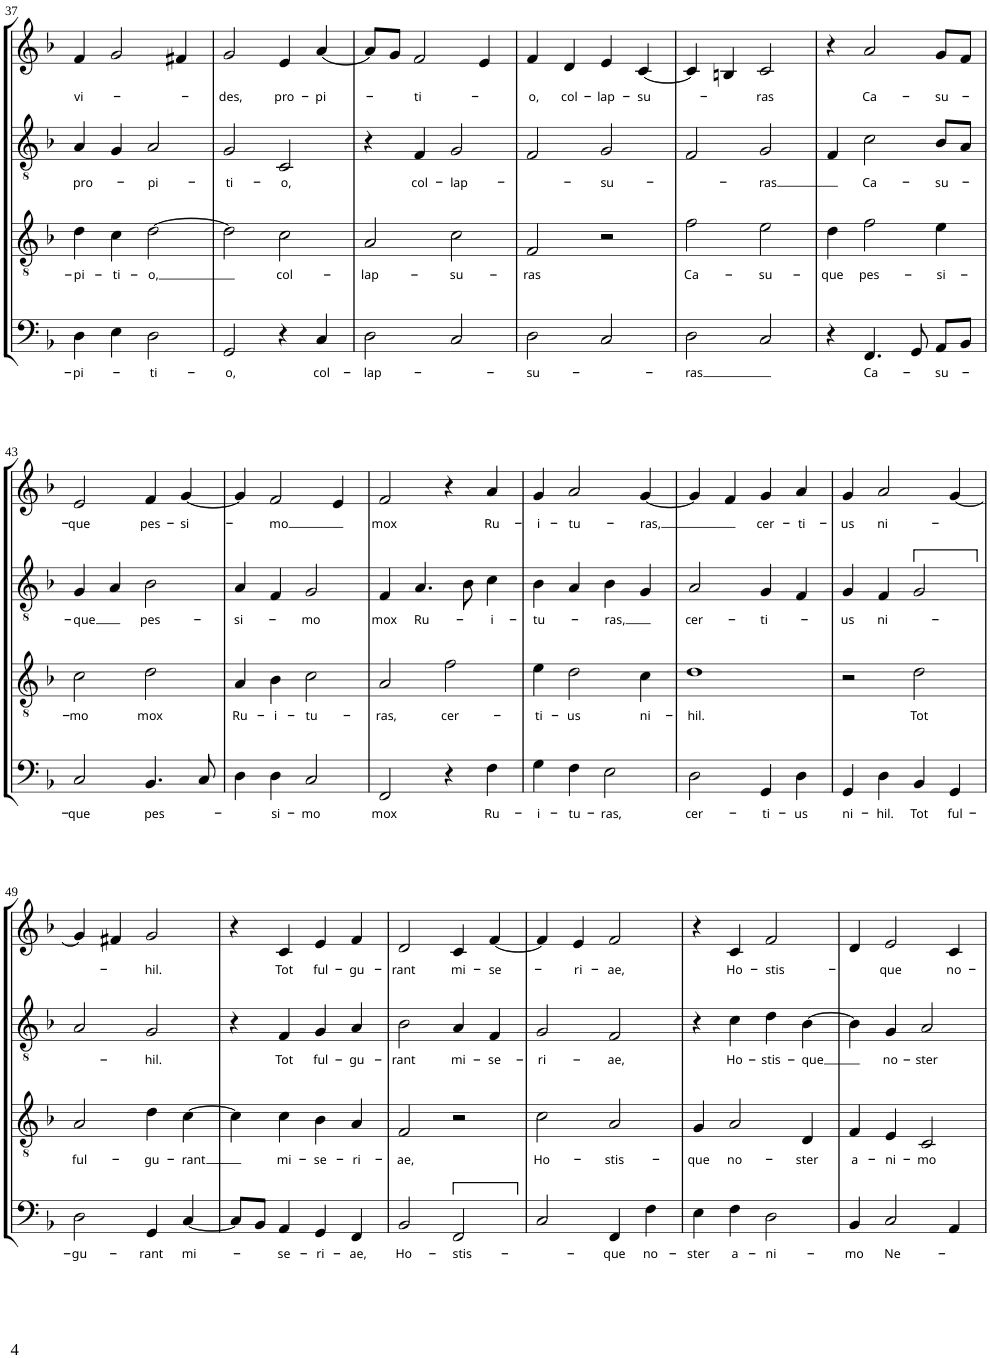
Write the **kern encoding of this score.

**kern	**text	**kern	**text	**kern	**text	**kern	**text
*part4	*part4	*part3	*part3	*part2	*part2	*part1	*part1
*staff4	*staff4	*staff3	*staff3	*staff2	*staff2	*staff1	*staff1
*I"Bassus	*	*I"Tenor	*	*I"Altus	*	*I"Superius	*
!!LO:PB:g=z
*clefF4	*	*clefGv2	*	*clefGv2	*	*clefG2	*
*k[b-]	*	*k[b-]	*	*k[b-]	*	*k[b-]	*
*d:	*	*d:	*	*d:	*	*d:	*
*M2/2	*	*M2/2	*	*M2/2	*	*M2/2	*
*met(c|)	*	*met(c|)	*	*met(c|)	*	*met(c|)	*
=37	=37	=37	=37	=37	=37	=37	=37
!	!LO:LY:b	!	!LO:LY:b	!	!LO:LY:b	!	!LO:LY:b
4D\	-pi-	4d\	-pi-	4A/	pro-	4f/	vi-
!	!	!	!LO:LY:b	!	!	!	!
4E\	.	4c\	-ti-	4G/	.	2g/	.
!	!LO:LY:b	!	!LO:LY:b	!	!LO:LY:b	!	!
2D\	-ti-	[2d\	-o,	2A/	-pi-	.	.
.	.	.	.	.	.	4f#X/	.
=38	=38	=38	=38	=38	=38	=38	=38
!	!LO:LY:b	!	!	!	!LO:LY:b	!	!LO:LY:b
2GG/	-o,	2d\]	.	2G/	-ti-	2g/	-des,
!	!	!	!LO:LY:b	!	!LO:LY:b	!	!LO:LY:b
4r	.	2c\	col-	2C/	-o,	4e/	pro-
!	!LO:LY:b	!	!	!	!	!	!LO:LY:b
4C/	col-	.	.	.	.	[4a/	-pi-
=39	=39	=39	=39	=39	=39	=39	=39
!	!LO:LY:b	!	!LO:LY:b	!	!	!	!
2D\	-lap-	2A/	-lap-	4r	.	8a/L]	.
.	.	.	.	.	.	8g/J	.
!	!	!	!	!	!LO:LY:b	!	!LO:LY:b
.	.	.	.	4F/	col-	2f/	-ti-
!	!	!	!LO:LY:b	!	!LO:LY:b	!	!
2C/	.	2c\	-su-	2G/	-lap-	.	.
.	.	.	.	.	.	4e/	.
=40	=40	=40	=40	=40	=40	=40	=40
!	!LO:LY:b	!	!LO:LY:b	!	!	!	!LO:LY:b
2D\	-su-	2F/	-ras	2F/	.	4f/	-o,
!	!	!	!	!	!	!	!LO:LY:b
.	.	.	.	.	.	4d/	col-
!	!	!	!	!	!LO:LY:b	!	!LO:LY:b
2C/	.	2r	.	2G/	-su-	4e/	-lap-
!	!	!	!	!	!	!	!LO:LY:b
.	.	.	.	.	.	[4c/	-su-
=41	=41	=41	=41	=41	=41	=41	=41
!	!LO:LY:b	!	!LO:LY:b	!	!	!	!
2D\	-ras	2f\	Ca-	2F/	.	4c/]	.
.	.	.	.	.	.	4Bn/	.
!	!	!	!LO:LY:b	!	!LO:LY:b	!	!LO:LY:b
2C/	.	2e\	-su-	2G/	-ras	2c/	-ras
=42	=42	=42	=42	=42	=42	=42	=42
!	!	!	!LO:LY:b	!	!	!	!
4r	.	4d\	-que	4F/	.	4r	.
!	!LO:LY:b	!	!LO:LY:b	!	!LO:LY:b	!	!LO:LY:b
4.FF/	Ca-	2f\	pes-	2c\	Ca-	2a/	Ca-
8GG/	.	.	.	.	.	.	.
!	!LO:LY:b	!	!LO:LY:b	!	!LO:LY:b	!	!LO:LY:b
8AA/L	-su-	4e\	-si-	8B-/L	-su-	8g/L	-su-
8BB-/J	.	.	.	8A/J	.	8f/J	.
!!LO:LB:g=z
=43	=43	=43	=43	=43	=43	=43	=43
!	!LO:LY:b	!	!LO:LY:b	!	!LO:LY:b	!	!LO:LY:b
2C/	-que	2c\	-mo	4G/	-que	2e/	-que
.	.	.	.	4A/	.	.	.
!	!LO:LY:b	!	!LO:LY:b	!	!LO:LY:b	!	!LO:LY:b
4.BB-/	pes-	2d\	mox	2B-\	pes-	4f/	pes-
!	!	!	!	!	!	!	!LO:LY:b
.	.	.	.	.	.	[4g/	-si-
8C/	.	.	.	.	.	.	.
=44	=44	=44	=44	=44	=44	=44	=44
!	!	!	!LO:LY:b	!	!LO:LY:b	!	!
4D\	.	4A/	Ru-	4A/	-si-	4g/]	.
!	!LO:LY:b	!	!LO:LY:b	!	!	!	!LO:LY:b
4D\	-si-	4B-\	-i-	4F/	.	2f/	-mo
!	!LO:LY:b	!	!LO:LY:b	!	!LO:LY:b	!	!
2C/	-mo	2c\	-tu-	2G/	-mo	.	.
.	.	.	.	.	.	4e/	.
=45	=45	=45	=45	=45	=45	=45	=45
!	!LO:LY:b	!	!LO:LY:b	!	!LO:LY:b	!	!LO:LY:b
2FF/	mox	2A/	-ras,	4F/	mox	2f/	mox
!	!	!	!	!	!LO:LY:b	!	!
.	.	.	.	4.A/	Ru-	.	.
!	!	!	!LO:LY:b	!	!	!	!
4r	.	2f\	cer-	.	.	4r	.
.	.	.	.	8B-\	.	.	.
!	!LO:LY:b	!	!	!	!LO:LY:b	!	!LO:LY:b
4F\	Ru-	.	.	4c\	-i-	4a/	Ru-
=46	=46	=46	=46	=46	=46	=46	=46
!	!LO:LY:b	!	!LO:LY:b	!	!LO:LY:b	!	!LO:LY:b
4G\	-i-	4e\	-ti-	4B-\	-tu-	4g/	-i-
!	!LO:LY:b	!	!LO:LY:b	!	!	!	!LO:LY:b
4F\	-tu-	2d\	-us	4A/	.	2a/	-tu-
!	!LO:LY:b	!	!	!	!LO:LY:b	!	!
2E\	-ras,	.	.	4B-\	-ras,	.	.
!	!	!	!LO:LY:b	!	!	!	!LO:LY:b
.	.	4c\	ni-	4G/	.	[4g/	-ras,
=47	=47	=47	=47	=47	=47	=47	=47
!	!LO:LY:b	!	!LO:LY:b	!	!LO:LY:b	!	!
2D\	cer-	1d	-hil.	2A/	cer-	4g/]	.
.	.	.	.	.	.	4f/	.
!	!LO:LY:b	!	!	!	!LO:LY:b	!	!LO:LY:b
4GG/	-ti-	.	.	4G/	-ti-	4g/	cer-
!	!LO:LY:b	!	!	!	!	!	!LO:LY:b
4D\	-us	.	.	4F/	.	4a/	-ti-
=48	=48	=48	=48	=48	=48	=48	=48
!	!LO:LY:b	!	!	!	!LO:LY:b	!	!LO:LY:b
4GG/	ni-	2r	.	4G/	-us	4g/	-us
!	!LO:LY:b	!	!	!	!LO:LY:b	!	!LO:LY:b
4D\	-hil.	.	.	4F/	ni-	2a/	ni-
!	!LO:LY:b	!	!LO:LY:b	!	!	!	!
4BB-/	Tot	2d\	Tot	2G/	.	.	.
!	!LO:LY:b	!	!	!	!	!	!
4GG/	ful-	.	.	.	.	[4g/	.
!!LO:LB:g=z
=49	=49	=49	=49	=49	=49	=49	=49
!	!LO:LY:b	!	!LO:LY:b	!	!	!	!
2D\	-gu-	2A/	ful-	2A/	.	4g/]	.
.	.	.	.	.	.	4f#X/	.
!	!LO:LY:b	!	!LO:LY:b	!	!LO:LY:b	!	!LO:LY:b
4GG/	-rant	4d\	-gu-	2G/	-hil.	2g/	-hil.
!	!LO:LY:b	!	!LO:LY:b	!	!	!	!
[4C/	mi-	[4c\	-rant	.	.	.	.
=50	=50	=50	=50	=50	=50	=50	=50
8C/L]	.	4c\]	.	4r	.	4r	.
8BB-/J	.	.	.	.	.	.	.
!	!LO:LY:b	!	!LO:LY:b	!	!LO:LY:b	!	!LO:LY:b
4AA/	-se-	4c\	mi-	4F/	Tot	4c/	Tot
!	!LO:LY:b	!	!LO:LY:b	!	!LO:LY:b	!	!LO:LY:b
4GG/	-ri-	4B-\	-se-	4G/	ful-	4e/	ful-
!	!LO:LY:b	!	!LO:LY:b	!	!LO:LY:b	!	!LO:LY:b
4FF/	-ae,	4A/	-ri-	4A/	-gu-	4f/	-gu-
=51	=51	=51	=51	=51	=51	=51	=51
!	!LO:LY:b	!	!LO:LY:b	!	!LO:LY:b	!	!LO:LY:b
2BB-/	Ho-	2F/	-ae,	2B-\	-rant	2d/	-rant
!	!LO:LY:b	!	!	!	!LO:LY:b	!	!LO:LY:b
2FF/	-stis-	2r	.	4A/	mi-	4c/	mi-
!	!	!	!	!	!LO:LY:b	!	!LO:LY:b
.	.	.	.	4F/	-se-	[4f/	-se-
=52	=52	=52	=52	=52	=52	=52	=52
!	!	!	!LO:LY:b	!	!LO:LY:b	!	!
2C/	.	2c\	Ho-	2G/	-ri-	4f/]	.
!	!	!	!	!	!	!	!LO:LY:b
.	.	.	.	.	.	4e/	-ri-
!	!LO:LY:b	!	!LO:LY:b	!	!LO:LY:b	!	!LO:LY:b
4FF/	-que	2A/	-stis-	2F/	-ae,	2f/	-ae,
!	!LO:LY:b	!	!	!	!	!	!
4F\	no-	.	.	.	.	.	.
=53	=53	=53	=53	=53	=53	=53	=53
!	!LO:LY:b	!	!LO:LY:b	!	!	!	!
4E\	-ster	4G/	-que	4r	.	4r	.
!	!LO:LY:b	!	!LO:LY:b	!	!LO:LY:b	!	!LO:LY:b
4F\	a-	2A/	no-	4c\	Ho-	4c/	Ho-
!	!LO:LY:b	!	!	!	!LO:LY:b	!	!LO:LY:b
2D\	-ni-	.	.	4d\	-stis-	2f/	-stis-
!	!	!	!LO:LY:b	!	!LO:LY:b	!	!
.	.	4D/	-ster	[4B-\	-que	.	.
=54	=54	=54	=54	=54	=54	=54	=54
!	!LO:LY:b	!	!LO:LY:b	!	!	!	!
4BB-/	-mo	4F/	a-	4B-\]	.	4d/	.
!	!LO:LY:b	!	!LO:LY:b	!	!LO:LY:b	!	!LO:LY:b
2C/	Ne-	4E/	-ni-	4G/	no-	2e/	-que
!	!	!	!LO:LY:b	!	!LO:LY:b	!	!
.	.	2C/	-mo	2A/	-ster	.	.
!	!	!	!	!	!	!	!LO:LY:b
4AA/	.	.	.	.	.	4c/	no-
=	=	=	=	=	=	=	=
*-	*-	*-	*-	*-	*-	*-	*-
